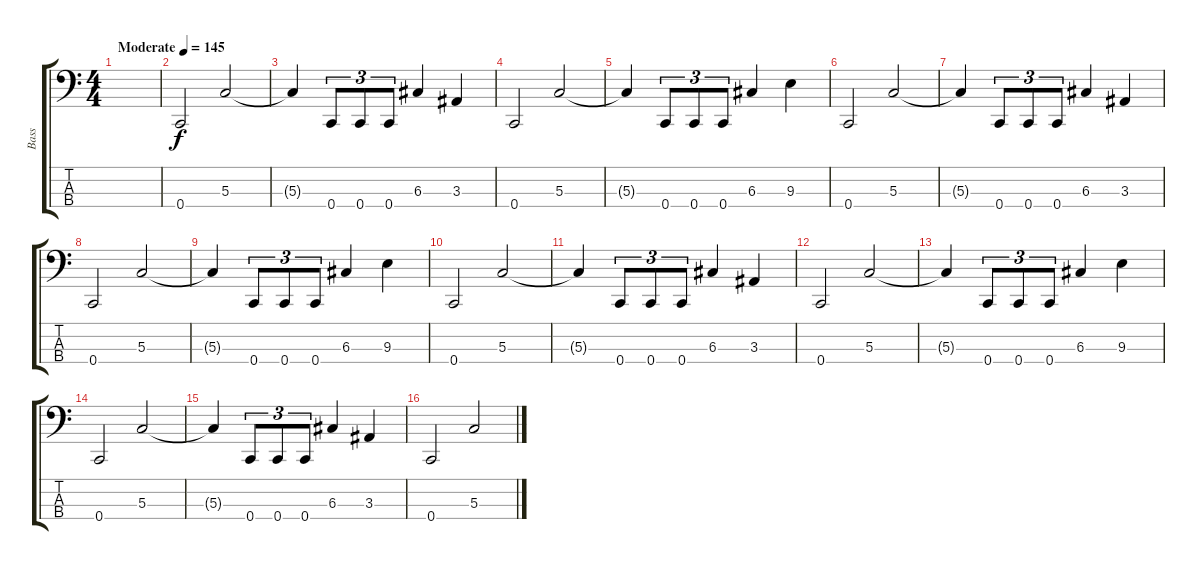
\track ("Bass" "Bass") {instrument electricbasspick}
\staff {score tabs}
\tuning (F2 C2 G1 C1) {hide}
\ts (4 4)
\tempo (145 "Moderate")
\clef f4
\ks c
|
0.4.2 5.3.2 |
5.3{t}.4 0.4.8{tu (3 2)} 0.4.8{tu (3 2)} 0.4.8{tu (3 2)} 6.3.4 3.3.4 |
0.4.2 5.3.2 |
5.3{t}.4 0.4.8{tu (3 2)} 0.4.8{tu (3 2)} 0.4.8{tu (3 2)} 6.3.4 9.3.4 |
0.4.2 5.3.2 |
5.3{t}.4 0.4.8{tu (3 2)} 0.4.8{tu (3 2)} 0.4.8{tu (3 2)} 6.3.4 3.3.4 |
0.4.2 5.3.2 |
5.3{t}.4 0.4.8{tu (3 2)} 0.4.8{tu (3 2)} 0.4.8{tu (3 2)} 6.3.4 9.3.4 |
0.4.2 5.3.2 |
5.3{t}.4 0.4.8{tu (3 2)} 0.4.8{tu (3 2)} 0.4.8{tu (3 2)} 6.3.4 3.3.4 |
0.4.2 5.3.2 |
5.3{t}.4 0.4.8{tu (3 2)} 0.4.8{tu (3 2)} 0.4.8{tu (3 2)} 6.3.4 9.3.4 |
0.4.2 5.3.2 |
5.3{t}.4 0.4.8{tu (3 2)} 0.4.8{tu (3 2)} 0.4.8{tu (3 2)} 6.3.4 3.3.4 |
0.4.2 5.3.2
